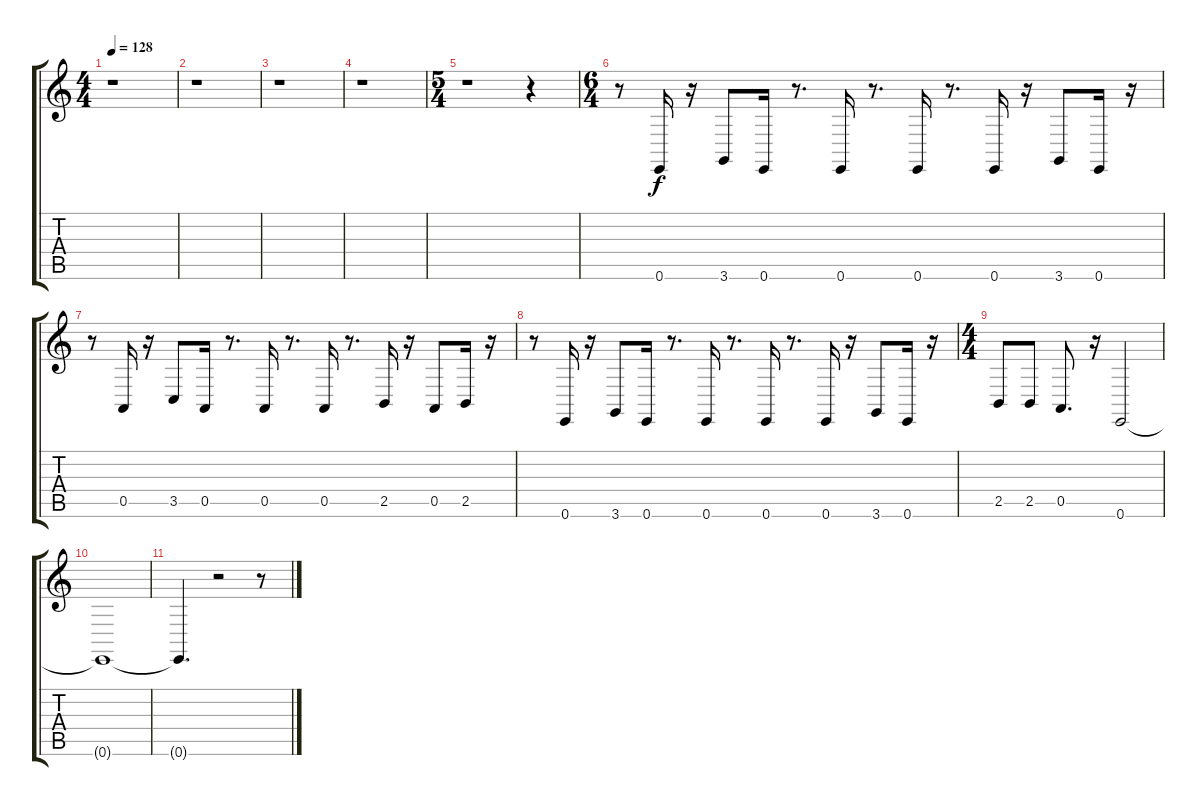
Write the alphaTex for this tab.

\track "" {instrument baritonesax}
\staff {score tabs}
\tuning (E4 B3 G3 D3 A2 E2) {hide}
\ts (4 4)
\tempo 128
\clef g2
\ks c
r.1{dy f} |
r.1 |
r.1 |
r.1 |
\ts (5 4)
r.1 r.4 |
\ts (6 4)
r.8 0.6.16 r.16 3.6.8 0.6.16 r.8{d} 0.6.16 r.8{d} 0.6.16 r.8{d} 0.6.16 r.16 3.6.8 0.6.16 r.16 |
r.8 0.5.16 r.16 3.5.8 0.5.16 r.8{d} 0.5.16 r.8{d} 0.5.16 r.8{d} 2.5.16 r.16 0.5.8 2.5.16 r.16 |
r.8 0.6.16 r.16 3.6.8 0.6.16 r.8{d} 0.6.16 r.8{d} 0.6.16 r.8{d} 0.6.16 r.16 3.6.8 0.6.16 r.16 |
\ts (4 4)
2.5.8 2.5.8 0.5.8{d} r.16 0.6.2{volume 6} |
0.6{t}.1 |
0.6{t}.4{d} r.2 r.8
